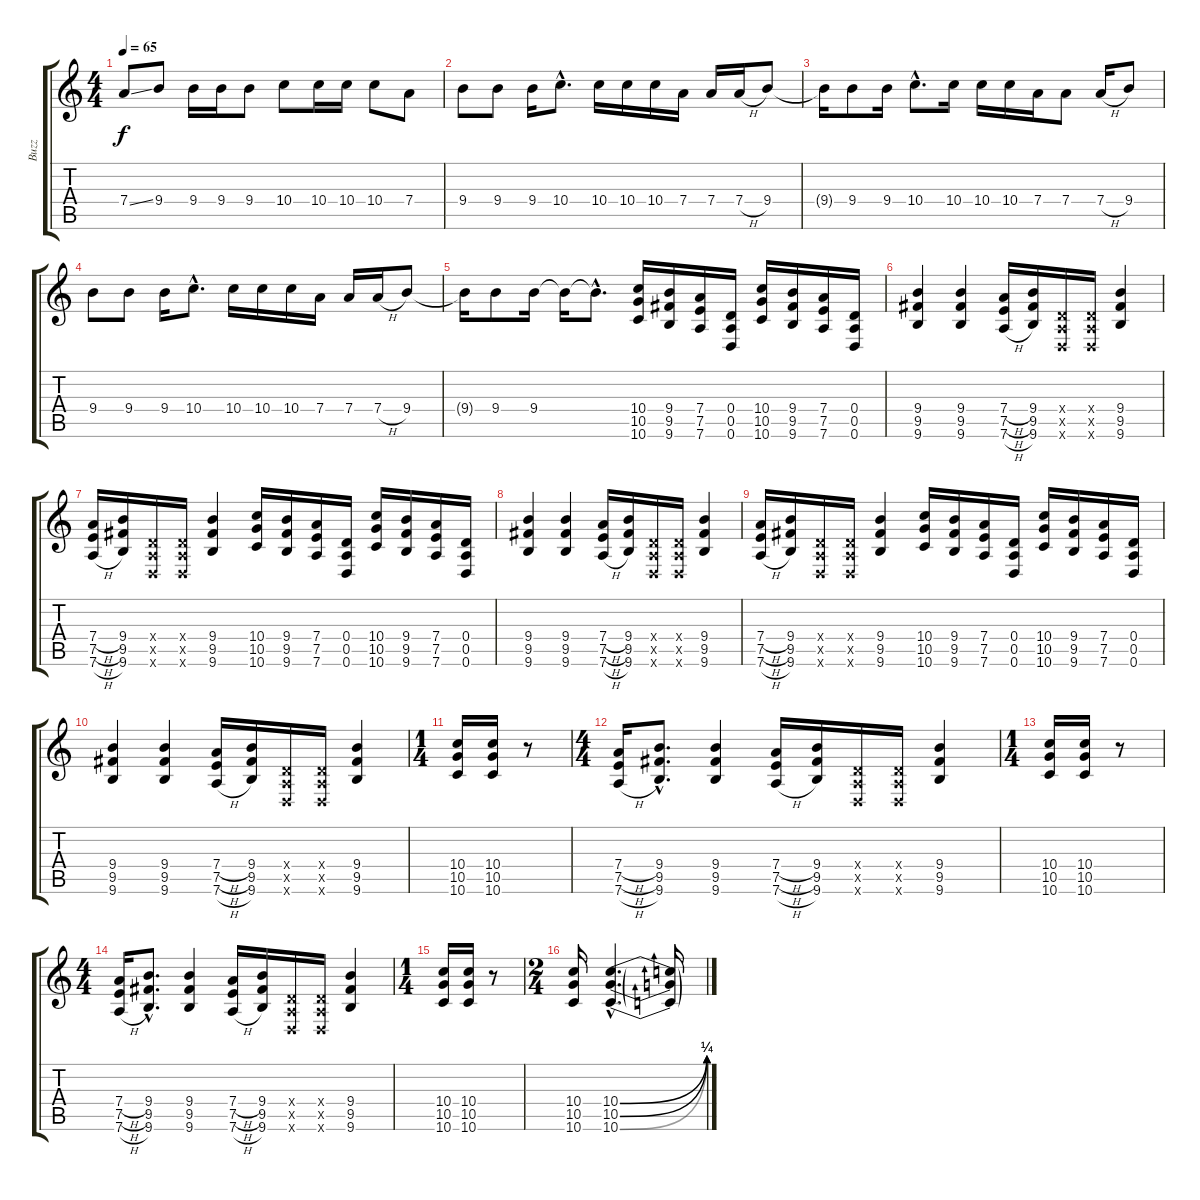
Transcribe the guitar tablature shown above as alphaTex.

\track ("Buzz" "Buzz") {instrument overdrivenguitar}
\staff {score tabs}
\tuning (E4 B3 G3 D3 A2 D2) {hide}
\ts (4 4)
\tempo 65
\clef g2
\ks c
7.4{ss}.8{dy f} 9.4.8 9.4.16 9.4.16 9.4.8 10.4.8 10.4.16 10.4.16 10.4.8 7.4.8 |
9.4.8 9.4.8 9.4.16 10.4{hac}.8{d} 10.4.16 10.4.16 10.4.16 7.4.16 7.4.16 7.4{h}.16 9.4.8 |
9.4{t}.16 9.4.8 9.4.16 10.4{hac}.8{d} 10.4.16 10.4.16 10.4.16 7.4.16 7.4.8 7.4{h}.16 9.4.8 |
9.4.8 9.4.8 9.4.16 10.4{hac}.8{d} 10.4.16 10.4.16 10.4.16 7.4.16 7.4.16 7.4{h}.16 9.4.8 |
9.4{t}.16 9.4.8 9.4.16 9.4{t}.16 9.4{hac t}.8{d} (10.4 10.5 10.6).16{volume 15} (9.4 9.5 9.6).16 (7.4 7.5 7.6).16 (0.4 0.5 0.6).16 (10.4 10.5 10.6).16 (9.4 9.5 9.6).16 (7.4 7.5 7.6).16 (0.4 0.5 0.6).16 |
(9.4 9.5 9.6).4{instrument overdrivenguitar} (9.4 9.5 9.6).4 (7.4{h} 7.5{h} 7.6{h}).16 (9.4 9.5 9.6).16 (0.4{x} 0.5{x} 0.6{x}).16 (0.4{x} 0.5{x} 0.6{x}).16 (9.4 9.5 9.6).4 |
(7.4{h} 7.5{h} 7.6{h}).16 (9.4 9.5 9.6).16 (0.4{x} 0.5{x} 0.6{x}).16 (0.4{x} 0.5{x} 0.6{x}).16 (9.4 9.5 9.6).4 (10.4 10.5 10.6).16{volume 10} (9.4 9.5 9.6).16 (7.4 7.5 7.6).16 (0.4 0.5 0.6).16 (10.4 10.5 10.6).16 (9.4 9.5 9.6).16 (7.4 7.5 7.6).16 (0.4 0.5 0.6).16 |
(9.4 9.5 9.6).4{instrument overdrivenguitar} (9.4 9.5 9.6).4 (7.4{h} 7.5{h} 7.6{h}).16 (9.4 9.5 9.6).16 (0.4{x} 0.5{x} 0.6{x}).16 (0.4{x} 0.5{x} 0.6{x}).16 (9.4 9.5 9.6).4 |
(7.4{h} 7.5{h} 7.6{h}).16 (9.4 9.5 9.6).16 (0.4{x} 0.5{x} 0.6{x}).16 (0.4{x} 0.5{x} 0.6{x}).16 (9.4 9.5 9.6).4 (10.4 10.5 10.6).16{volume 10} (9.4 9.5 9.6).16 (7.4 7.5 7.6).16 (0.4 0.5 0.6).16 (10.4 10.5 10.6).16 (9.4 9.5 9.6).16 (7.4 7.5 7.6).16 (0.4 0.5 0.6).16 |
(9.4 9.5 9.6).4{volume 13 instrument overdrivenguitar} (9.4 9.5 9.6).4 (7.4{h} 7.5{h} 7.6{h}).16 (9.4 9.5 9.6).16 (0.4{x} 0.5{x} 0.6{x}).16 (0.4{x} 0.5{x} 0.6{x}).16 (9.4 9.5 9.6).4 |
\ts (1 4)
(10.4 10.5 10.6).16 (10.4 10.5 10.6).16 r.8 |
\ts (4 4)
(7.4{h} 7.5{h} 7.6{h}).16 (9.4{hac} 9.5{hac} 9.6{hac}).8{d} (9.4 9.5 9.6).4 (7.4{h} 7.5{h} 7.6{h}).16 (9.4 9.5 9.6).16 (0.4{x} 0.5{x} 0.6{x}).16 (0.4{x} 0.5{x} 0.6{x}).16 (9.4 9.5 9.6).4 |
\ts (1 4)
(10.4 10.5 10.6).16 (10.4 10.5 10.6).16 r.8 |
\ts (4 4)
(7.4{h} 7.5{h} 7.6{h}).16 (9.4{hac} 9.5{hac} 9.6{hac}).8{d} (9.4 9.5 9.6).4 (7.4{h} 7.5{h} 7.6{h}).16 (9.4 9.5 9.6).16 (0.4{x} 0.5{x} 0.6{x}).16 (0.4{x} 0.5{x} 0.6{x}).16 (9.4 9.5 9.6).4 |
\ts (1 4)
(10.4 10.5 10.6).16 (10.4 10.5 10.6).16 r.8 |
\ts (2 4)
(10.4 10.5 10.6).16 (10.4{be (bend 0 0 60 1) hac} 10.5{be (bend 0 0 60 1) hac} 10.6{be (bend 0 0 60 1) hac}).4{d} (10.4{t} 10.5{t} 10.6{t}).16
